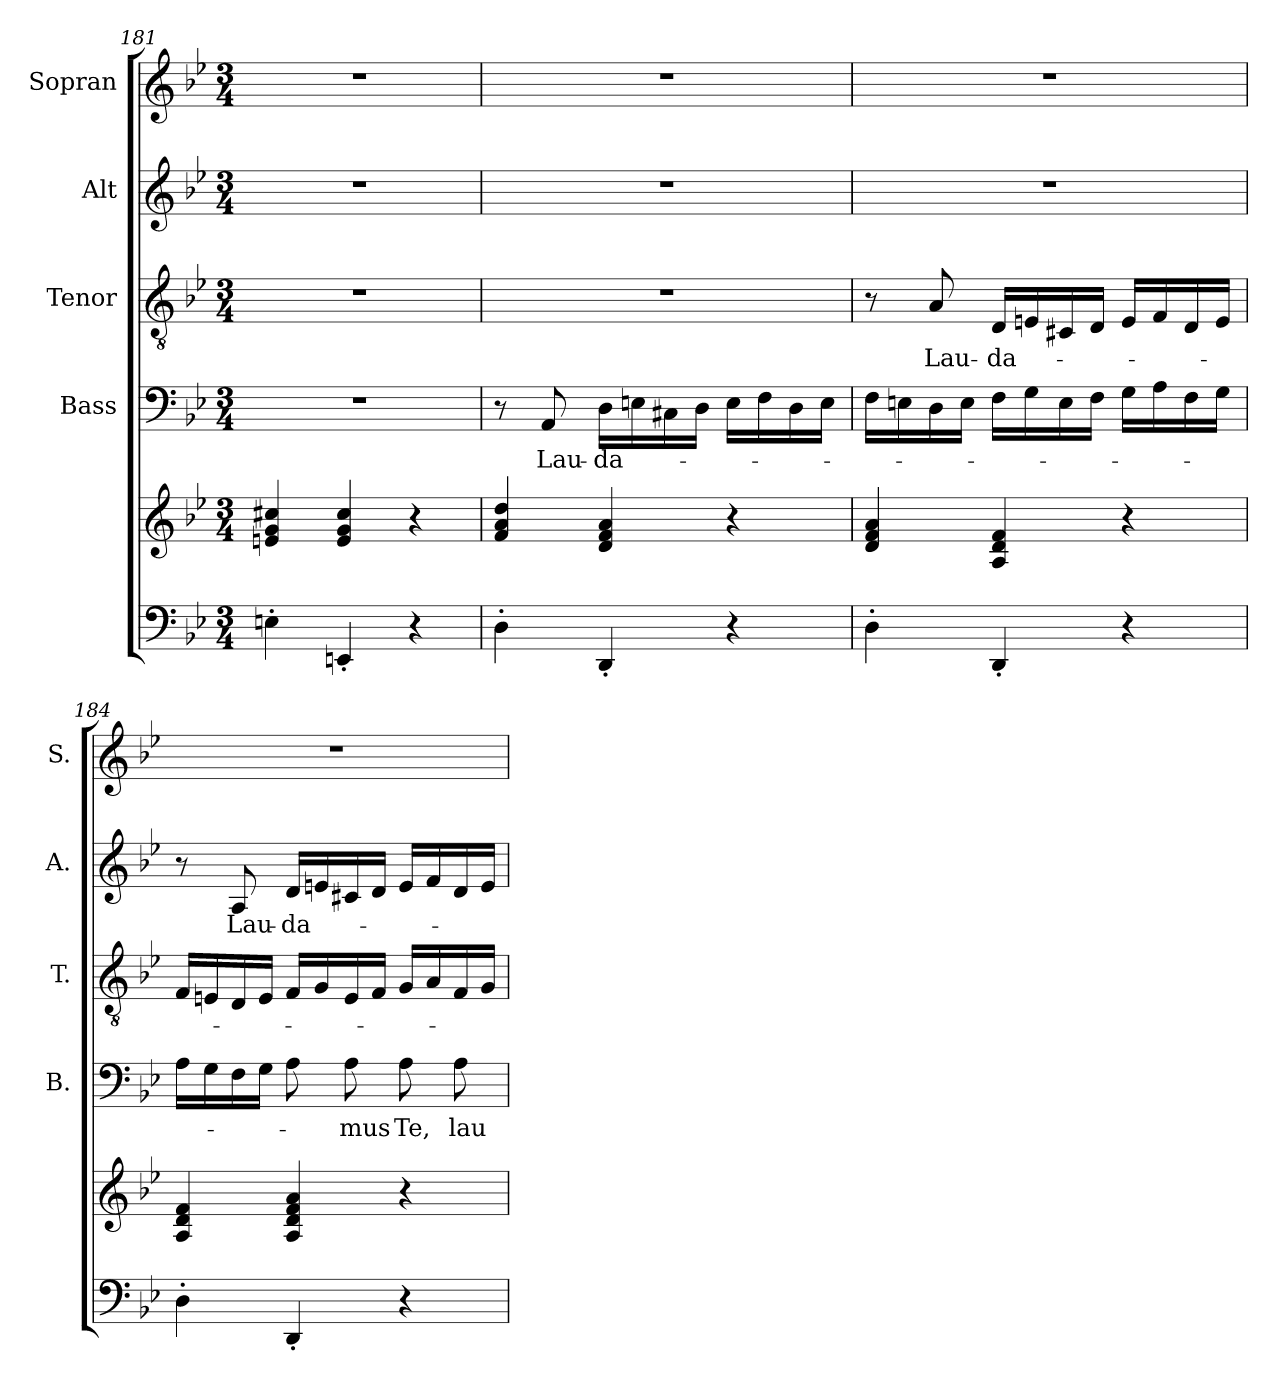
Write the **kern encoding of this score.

**kern	**kern	**kern	**text	**kern	**text	**kern	**text	**kern
*part5	*part5	*part4	*part4	*part3	*part3	*part2	*part2	*part1
*staff6	*staff5	*staff4	*staff4	*staff3	*staff3	*staff2	*staff2	*staff1
*	*	*I"Bass	*	*I"Tenor	*	*I"Alt	*	*I"Sopran
*	*	*I'B.	*	*I'T.	*	*I'A.	*	*I'S.
*clefF4	*clefG2	*clefF4	*	*clefGv2	*	*clefG2	*	*clefG2
*k[b-e-]	*k[b-e-]	*k[b-e-]	*	*k[b-e-]	*	*k[b-e-]	*	*k[b-e-]
*B-:	*B-:	*B-:	*	*B-:	*	*B-:	*	*B-:
*M3/4	*M3/4	*M3/4	*	*M3/4	*	*M3/4	*	*M3/4
=181	=181	=181	=181	=181	=181	=181	=181	=181
4En'>\	4en/ 4g/ 4cc#X/	2.r	.	2.r	.	2.r	.	2.r
4EEn'</	4e/ 4g/ 4cc#/	.	.	.	.	.	.	.
4r	4r	.	.	.	.	.	.	.
=182	=182	=182	=182	=182	=182	=182	=182	=182
4D'>\	4f/ 4a/ 4dd/	8r	.	2.r	.	2.r	.	2.r
!	!	!	!LO:LY:b	!	!	!	!	!
.	.	8AA/	Lau-	.	.	.	.	.
!	!	!	!LO:LY:b	!	!	!	!	!
4DD'</	4d/ 4f/ 4a/	16D\LL	-da-	.	.	.	.	.
.	.	16En\	.	.	.	.	.	.
.	.	16C#X\	.	.	.	.	.	.
.	.	16D\JJ	.	.	.	.	.	.
4r	4r	16E\LL	.	.	.	.	.	.
.	.	16F\	.	.	.	.	.	.
.	.	16D\	.	.	.	.	.	.
.	.	16E\JJ	.	.	.	.	.	.
=183	=183	=183	=183	=183	=183	=183	=183	=183
4D'>\	4d/ 4f/ 4a/	16F\LL	.	8r	.	2.r	.	2.r
.	.	16En\	.	.	.	.	.	.
!	!	!	!	!	!LO:LY:b	!	!	!
.	.	16D\	.	8A/	Lau-	.	.	.
.	.	16E\JJ	.	.	.	.	.	.
!	!	!	!	!	!LO:LY:b	!	!	!
4DD'</	4A/ 4d/ 4f/	16F\LL	.	16D/LL	-da-	.	.	.
.	.	16G\	.	16En/	.	.	.	.
.	.	16E\	.	16C#X/	.	.	.	.
.	.	16F\JJ	.	16D/JJ	.	.	.	.
4r	4r	16G\LL	.	16E/LL	.	.	.	.
.	.	16A\	.	16F/	.	.	.	.
.	.	16F\	.	16D/	.	.	.	.
.	.	16G\JJ	.	16E/JJ	.	.	.	.
!!LO:PB:g=z
=184	=184	=184	=184	=184	=184	=184	=184	=184
4D'>\	4A/ 4d/ 4f/	16A\LL	.	16F/LL	.	8r	.	2.r
.	.	16G\	.	16En/	.	.	.	.
!	!	!	!	!	!	!	!LO:LY:b	!
.	.	16F\	.	16D/	.	8A/	Lau-	.
.	.	16G\JJ	.	16E/JJ	.	.	.	.
!	!	!	!	!	!	!	!LO:LY:b	!
4DD'</	4A/ 4d/ 4f/ 4a/	8A\	.	16F/LL	.	16d/LL	-da-	.
.	.	.	.	16G/	.	16en/	.	.
!	!	!	!LO:LY:b	!	!	!	!	!
.	.	8A\	-mus	16E/	.	16c#X/	.	.
.	.	.	.	16F/JJ	.	16d/JJ	.	.
!	!	!	!LO:LY:b	!	!	!	!	!
4r	4r	8A\	Te,	16G/LL	.	16e/LL	.	.
.	.	.	.	16A/	.	16f/	.	.
!	!	!	!LO:LY:b	!	!	!	!	!
.	.	8A\	lau-	16F/	.	16d/	.	.
.	.	.	.	16G/JJ	.	16e/JJ	.	.
=	=	=	=	=	=	=	=	=
*-	*-	*-	*-	*-	*-	*-	*-	*-
